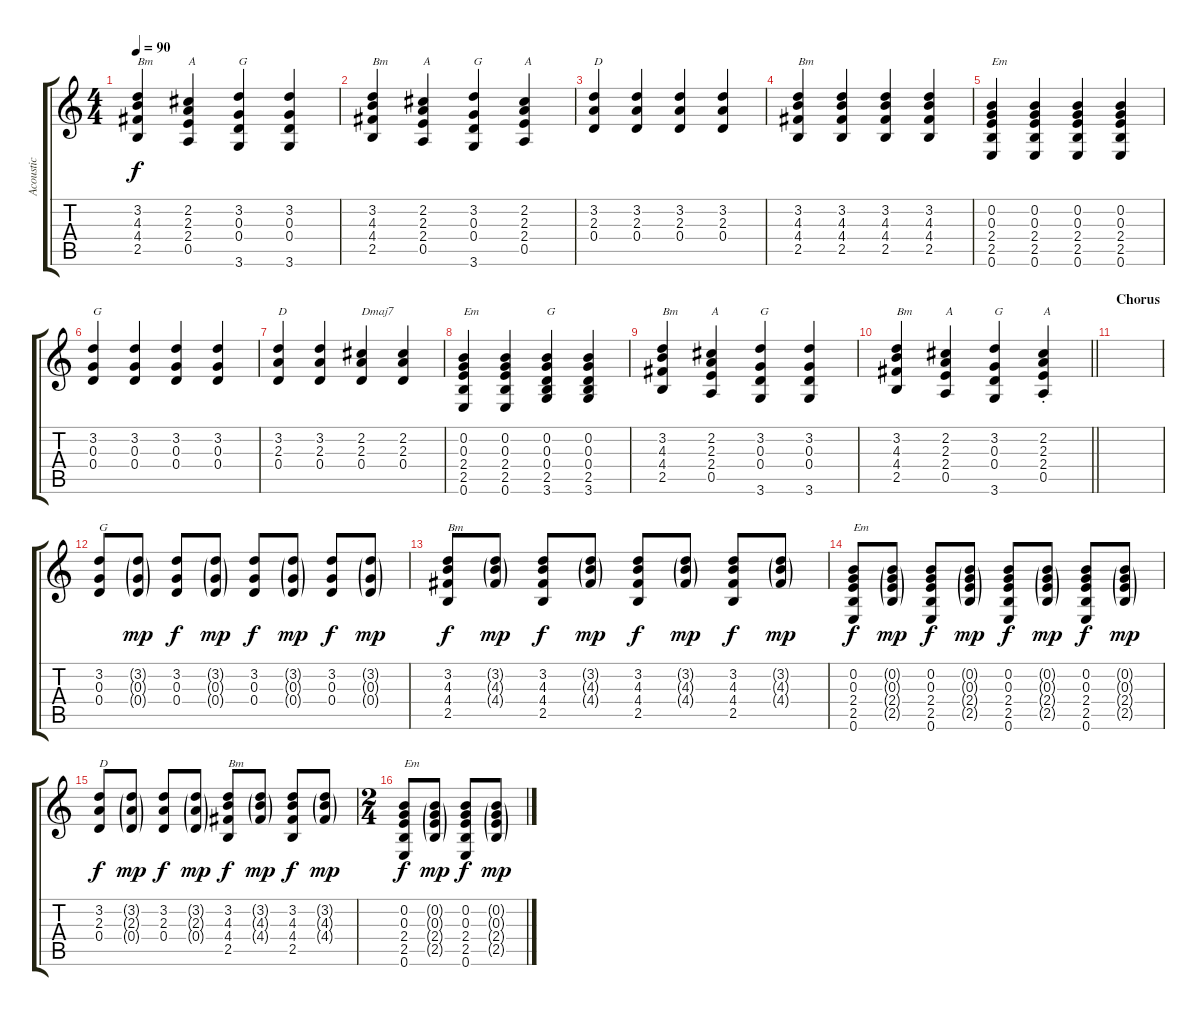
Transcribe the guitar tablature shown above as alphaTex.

\track ("Acoustic" "Acoustic") {instrument acousticguitarsteel}
\staff {score tabs}
\tuning (E4 B3 G3 D3 A2 E2) {hide}
\ts (4 4)
\tempo 90
\clef g2
\ks c
(3.2 4.3 4.4 2.5).4{txt "Bm" dy f} (2.2 2.3 2.4 0.5).4{txt "A"} (3.2 0.3 0.4 3.6).4{txt "G"} (3.2 0.3 0.4 3.6).4 |
(3.2 4.3 4.4 2.5).4{txt "Bm"} (2.2 2.3 2.4 0.5).4{txt "A"} (3.2 0.3 0.4 3.6).4{txt "G"} (2.2 2.3 2.4 0.5).4{txt "A"} |
(3.2 2.3 0.4).4{txt "D"} (3.2 2.3 0.4).4 (3.2 2.3 0.4).4 (3.2 2.3 0.4).4 |
(3.2 4.3 4.4 2.5).4{txt "Bm"} (3.2 4.3 4.4 2.5).4 (3.2 4.3 4.4 2.5).4 (3.2 4.3 4.4 2.5).4 |
(0.2 0.3 2.4 2.5 0.6).4{txt "Em"} (0.2 0.3 2.4 2.5 0.6).4 (0.2 0.3 2.4 2.5 0.6).4 (0.2 0.3 2.4 2.5 0.6).4 |
(3.2 0.3 0.4).4{txt "G"} (3.2 0.3 0.4).4 (3.2 0.3 0.4).4 (3.2 0.3 0.4).4 |
(3.2 2.3 0.4).4{txt "D"} (3.2 2.3 0.4).4 (2.2 2.3 0.4).4{txt "Dmaj7"} (2.2 2.3 0.4).4 |
(0.2 0.3 2.4 2.5 0.6).4{txt "Em"} (0.2 0.3 2.4 2.5 0.6).4 (0.2 0.3 0.4 2.5 3.6).4{txt "G"} (0.2 0.3 0.4 2.5 3.6).4 |
(3.2 4.3 4.4 2.5).4{txt "Bm"} (2.2 2.3 2.4 0.5).4{txt "A"} (3.2 0.3 0.4 3.6).4{txt "G"} (3.2 0.3 0.4 3.6).4 |
\barLineRight lightlight
(3.2 4.3 4.4 2.5).4{txt "Bm"} (2.2 2.3 2.4 0.5).4{txt "A"} (3.2 0.3 0.4 3.6).4{txt "G"} (2.2{st} 2.3{st} 2.4{st} 0.5{st}).4{txt "A"} |
\section ("" "Chorus")
|
(3.2 0.3 0.4).8{txt "G"} (3.2{g} 0.3{g} 0.4{g}).8{dy mp} (3.2 0.3 0.4).8{dy f} (3.2{g} 0.3{g} 0.4{g}).8{dy mp} (3.2 0.3 0.4).8{dy f} (3.2{g} 0.3{g} 0.4{g}).8{dy mp} (3.2 0.3 0.4).8{dy f} (3.2{g} 0.3{g} 0.4{g}).8{dy mp} |
(3.2 4.3 4.4 2.5).8{txt "Bm" dy f} (3.2{g} 4.3{g} 4.4{g}).8{dy mp} (3.2 4.3 4.4 2.5).8{dy f} (3.2{g} 4.3{g} 4.4{g}).8{dy mp} (3.2 4.3 4.4 2.5).8{dy f} (3.2{g} 4.3{g} 4.4{g}).8{dy mp} (3.2 4.3 4.4 2.5).8{dy f} (3.2{g} 4.3{g} 4.4{g}).8{dy mp} |
(0.2 0.3 2.4 2.5 0.6).8{txt "Em" dy f} (0.2{g} 0.3{g} 2.4{g} 2.5{g}).8{dy mp} (0.2 0.3 2.4 2.5 0.6).8{dy f} (0.2{g} 0.3{g} 2.4{g} 2.5{g}).8{dy mp} (0.2 0.3 2.4 2.5 0.6).8{dy f} (0.2{g} 0.3{g} 2.4{g} 2.5{g}).8{dy mp} (0.2 0.3 2.4 2.5 0.6).8{dy f} (0.2{g} 0.3{g} 2.4{g} 2.5{g}).8{dy mp} |
(3.2 2.3 0.4).8{txt "D" dy f} (3.2{g} 2.3{g} 0.4{g}).8{dy mp} (3.2 2.3 0.4).8{dy f} (3.2{g} 2.3{g} 0.4{g}).8{dy mp} (3.2 4.3 4.4 2.5).8{txt "Bm" dy f} (3.2{g} 4.3{g} 4.4{g}).8{dy mp} (3.2 4.3 4.4 2.5).8{dy f} (3.2{g} 4.3{g} 4.4{g}).8{dy mp} |
\ts (2 4)
(0.2 0.3 2.4 2.5 0.6).8{txt "Em" dy f} (0.2{g} 0.3{g} 2.4{g} 2.5{g}).8{dy mp} (0.2 0.3 2.4 2.5 0.6).8{dy f} (0.2{g} 0.3{g} 2.4{g} 2.5{g}).8{dy mp}
